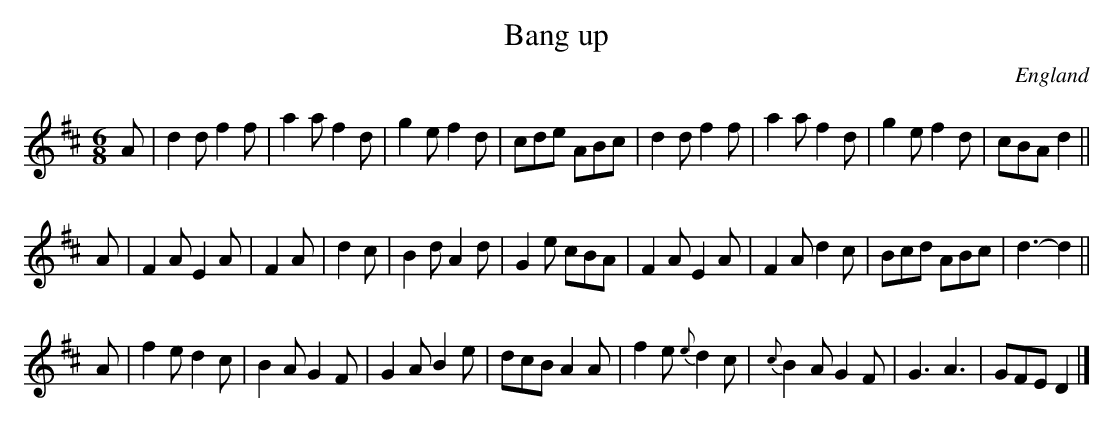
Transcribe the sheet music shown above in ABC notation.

X:1
T:Bang up
L:1/8
M:6/8
O:England
K:D major
A | \
d2d f2f | a2a f2d | g2e f2d | cde ABc | \
d2d f2f | a2a f2d | g2e f2d | cBA d2 ||
A | \
F2A E2A | F2A | d2c | B2d A2d | G2e cBA | \
F2A E2A | F2A d2c | Bcd ABc | d3- d2 ||
A | \
f2e d2c | B2A G2F | G2A B2e | dcB A2A | \
f2e {e}d2c | {c}B2A G2F | G3 A3 | GFE D2 |]
